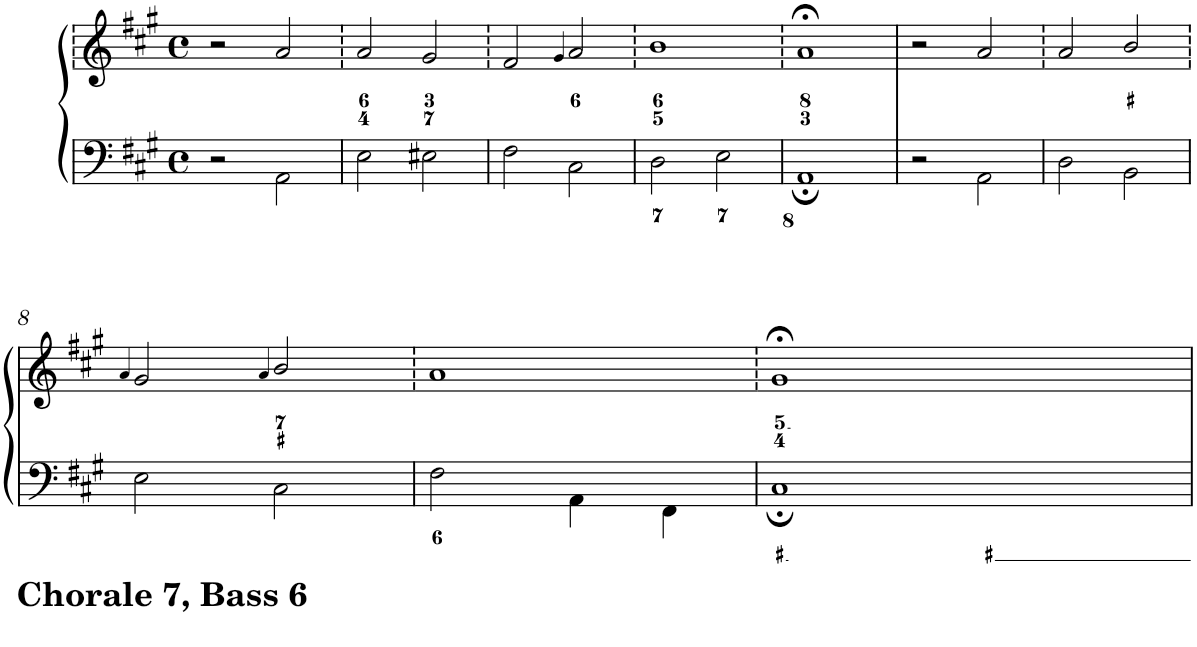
**kern	**kern
*part1	*part1
*staff2	*staff1
*I"Piano	*
*I'Pno.	*
*clefF4	*clefG2
*k[f#c#g#]	*k[f#c#g#]
*A:	*A:
*M4/4	*M4/4
*met(c)	*met(c)
=1	=1
2r	2r
2AA\	2a/
=2	=2
2E\	2a/
2E#X\	2g#/
=3	=3
2F#\	2f#/
.	4qg#/
2C#\	2a/
=4	=4
2D\	1b
2E\	.
=5	=5
1AA;	1a;<
=6	=6
2r	2r
2AA\	2a/
=7	=7
2D\	2a/
2BB\	2b/
!!LO:LB:g=z
=8	=8
.	4qa/
2E\	2g#/
.	4qa/
2C#\	2b/
=9	=9
2F#\	1a
4AA\	.
4FF#\	.
=10	=10
1C#;	1g#;<
=	=
*-	*-
